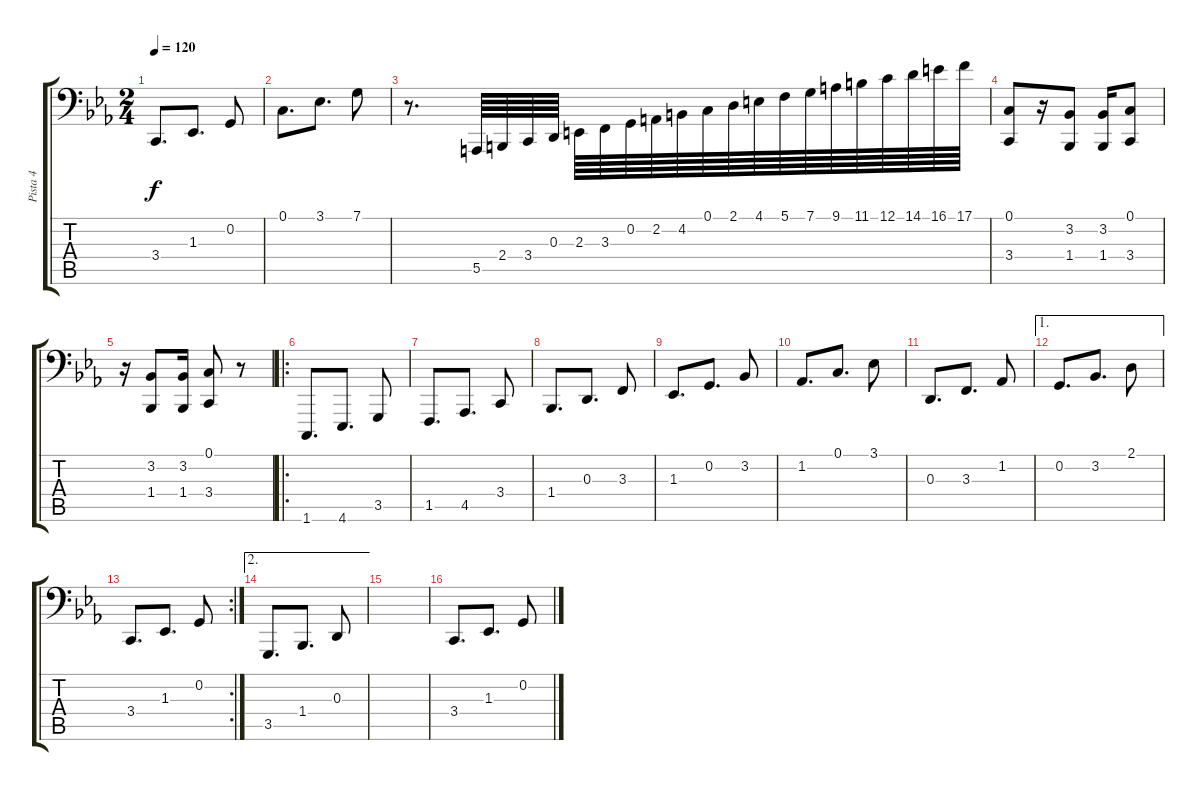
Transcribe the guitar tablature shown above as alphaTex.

\track ("Pista 4" "Pista 4") {instrument electricgrandpiano}
\staff {score tabs}
\tuning (C3 G2 D2 A1 E1 B0) {hide}
\ts (2 4)
\tempo 120
\clef f4
\ks cminor
3.4.8{d dy f} 1.3.8{d} 0.2.8 |
0.1.8{d} 3.1.8{d} 7.1.8 |
r.8{d} 5.5.64 2.4.64 3.4.64 0.3.64 2.3.64 3.3.64 0.2.64 2.2.64 4.2.64 0.1.64 2.1.64 4.1.64 5.1.64 7.1.64 9.1.64 11.1.64 12.1.64 14.1.64 16.1.64 17.1.64 |
(0.1 3.4).8 r.16 (3.2 1.4).8 (3.2 1.4).16 (0.1 3.4).8 |
r.16 (3.2 1.4).8 (3.2 1.4).16 (0.1 3.4).8 r.8 |
\ro
1.6.8{d} 4.6.8{d} 3.5.8 |
1.5.8{d} 4.5.8{d} 3.4.8 |
1.4.8{d} 0.3.8{d} 3.3.8 |
1.3.8{d} 0.2.8{d} 3.2.8 |
1.2.8{d} 0.1.8{d} 3.1.8 |
0.3.8{d} 3.3.8{d} 1.2.8 |
\ae 1
0.2.8{d} 3.2.8{d} 2.1.8 |
\rc 2
3.4.8{d} 1.3.8{d} 0.2.8 |
\ae 2
3.5.8{d} 1.4.8{d} 0.3.8 |
|
3.4.8{d} 1.3.8{d} 0.2.8
